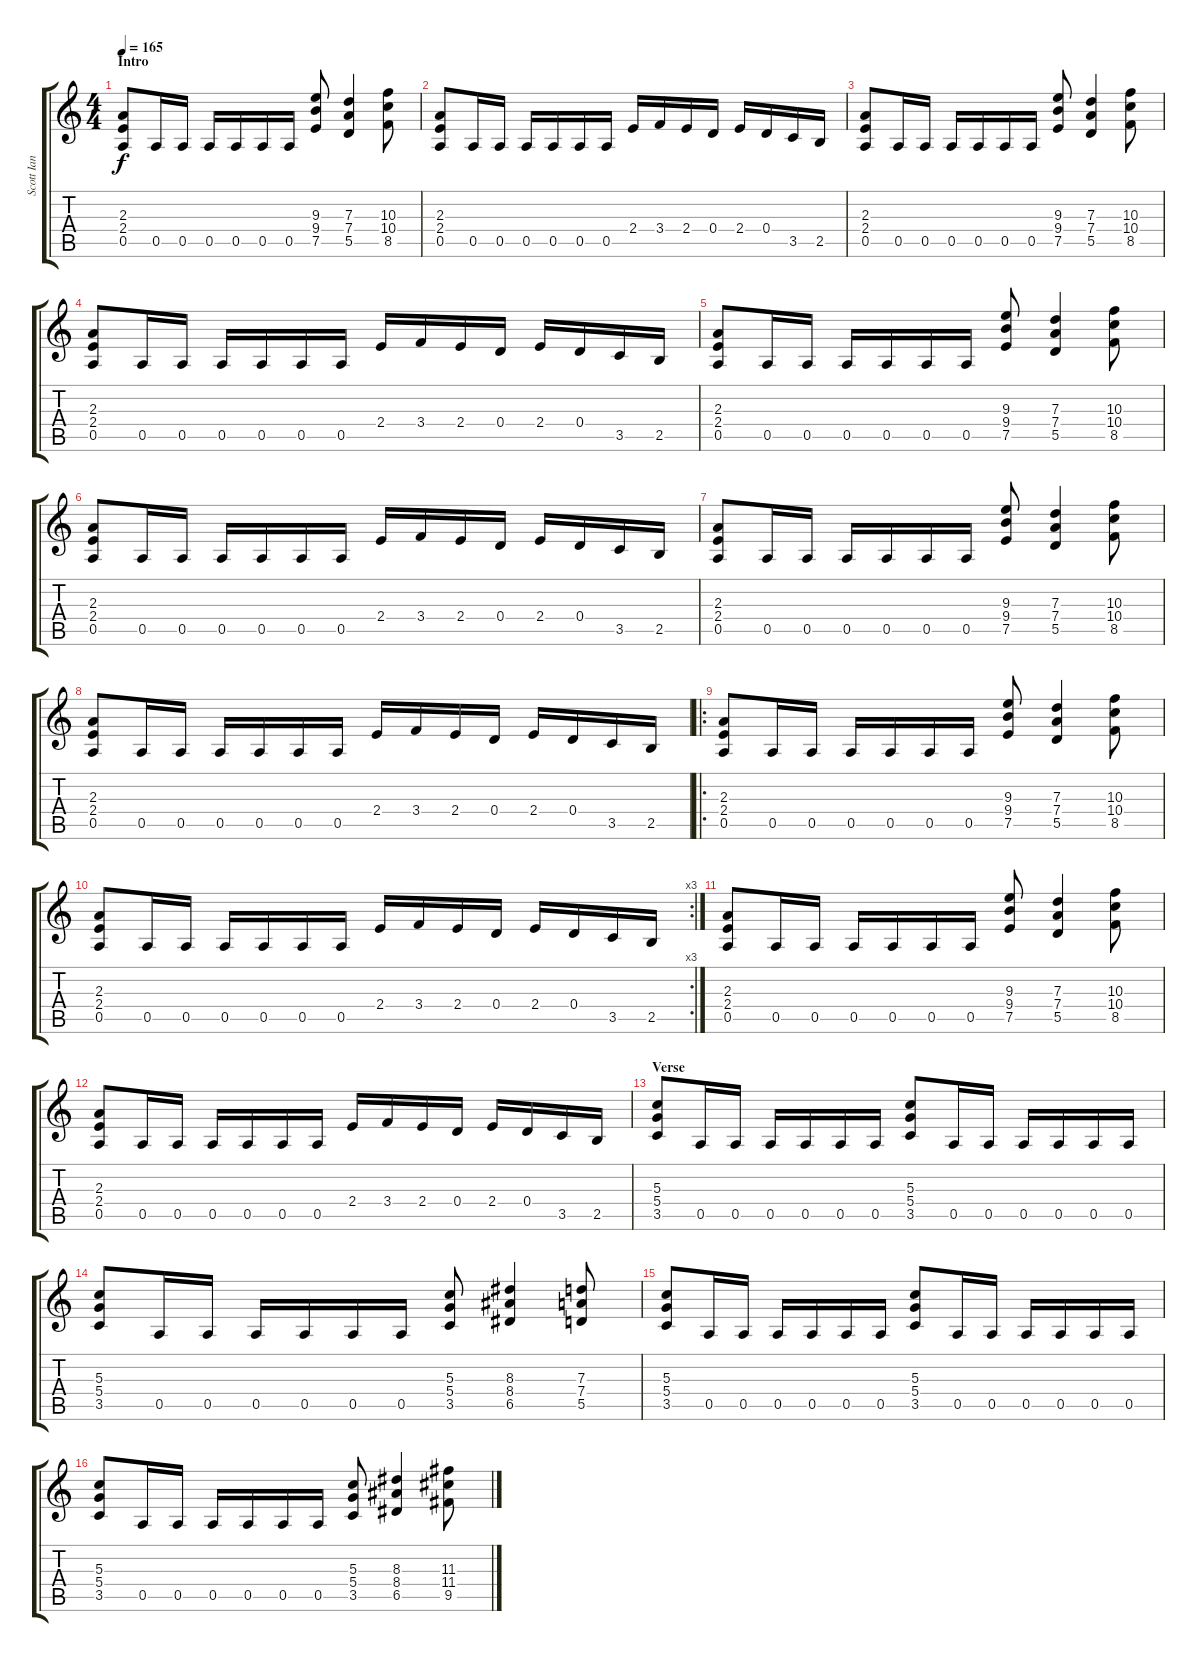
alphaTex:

\track ("Scott Ian" "Scott Ian") {instrument distortionguitar}
\staff {score tabs}
\tuning (E4 B3 G3 D3 A2 E2) {hide}
\ts (4 4)
\section ("" "Intro")
\tempo 165
\clef g2
\ks c
(2.3 2.4 0.5).8{dy f instrument distortionguitar} 0.5.16 0.5.16 0.5.16 0.5.16 0.5.16 0.5.16 (9.3 9.4 7.5).8 (7.3 7.4 5.5).4 (10.3 10.4 8.5).8 |
(2.3 2.4 0.5).8 0.5.16 0.5.16 0.5.16 0.5.16 0.5.16 0.5.16 2.4.16 3.4.16 2.4.16 0.4.16 2.4.16 0.4.16 3.5.16 2.5.16 |
(2.3 2.4 0.5).8 0.5.16 0.5.16 0.5.16 0.5.16 0.5.16 0.5.16 (9.3 9.4 7.5).8 (7.3 7.4 5.5).4 (10.3 10.4 8.5).8 |
(2.3 2.4 0.5).8 0.5.16 0.5.16 0.5.16 0.5.16 0.5.16 0.5.16 2.4.16 3.4.16 2.4.16 0.4.16 2.4.16 0.4.16 3.5.16 2.5.16 |
(2.3 2.4 0.5).8 0.5.16 0.5.16 0.5.16 0.5.16 0.5.16 0.5.16 (9.3 9.4 7.5).8 (7.3 7.4 5.5).4 (10.3 10.4 8.5).8 |
(2.3 2.4 0.5).8 0.5.16 0.5.16 0.5.16 0.5.16 0.5.16 0.5.16 2.4.16 3.4.16 2.4.16 0.4.16 2.4.16 0.4.16 3.5.16 2.5.16 |
(2.3 2.4 0.5).8 0.5.16 0.5.16 0.5.16 0.5.16 0.5.16 0.5.16 (9.3 9.4 7.5).8 (7.3 7.4 5.5).4 (10.3 10.4 8.5).8 |
(2.3 2.4 0.5).8 0.5.16 0.5.16 0.5.16 0.5.16 0.5.16 0.5.16 2.4.16 3.4.16 2.4.16 0.4.16 2.4.16 0.4.16 3.5.16 2.5.16 |
\ro
(2.3 2.4 0.5).8 0.5.16 0.5.16 0.5.16 0.5.16 0.5.16 0.5.16 (9.3 9.4 7.5).8 (7.3 7.4 5.5).4 (10.3 10.4 8.5).8 |
\rc 3
(2.3 2.4 0.5).8 0.5.16 0.5.16 0.5.16 0.5.16 0.5.16 0.5.16 2.4.16 3.4.16 2.4.16 0.4.16 2.4.16 0.4.16 3.5.16 2.5.16 |
(2.3 2.4 0.5).8 0.5.16 0.5.16 0.5.16 0.5.16 0.5.16 0.5.16 (9.3 9.4 7.5).8 (7.3 7.4 5.5).4 (10.3 10.4 8.5).8 |
(2.3 2.4 0.5).8 0.5.16 0.5.16 0.5.16 0.5.16 0.5.16 0.5.16 2.4.16 3.4.16 2.4.16 0.4.16 2.4.16 0.4.16 3.5.16 2.5.16 |
\section ("" "Verse")
(5.3 5.4 3.5).8 0.5.16 0.5.16 0.5.16 0.5.16 0.5.16 0.5.16 (5.3 5.4 3.5).8 0.5.16 0.5.16 0.5.16 0.5.16 0.5.16 0.5.16 |
(5.3 5.4 3.5).8 0.5.16 0.5.16 0.5.16 0.5.16 0.5.16 0.5.16 (5.3 5.4 3.5).8 (8.3 8.4 6.5).4 (7.3 7.4 5.5).8 |
(5.3 5.4 3.5).8 0.5.16 0.5.16 0.5.16 0.5.16 0.5.16 0.5.16 (5.3 5.4 3.5).8 0.5.16 0.5.16 0.5.16 0.5.16 0.5.16 0.5.16 |
(5.3 5.4 3.5).8 0.5.16 0.5.16 0.5.16 0.5.16 0.5.16 0.5.16 (5.3 5.4 3.5).8 (8.3 8.4 6.5).4 (11.3 11.4 9.5).8
